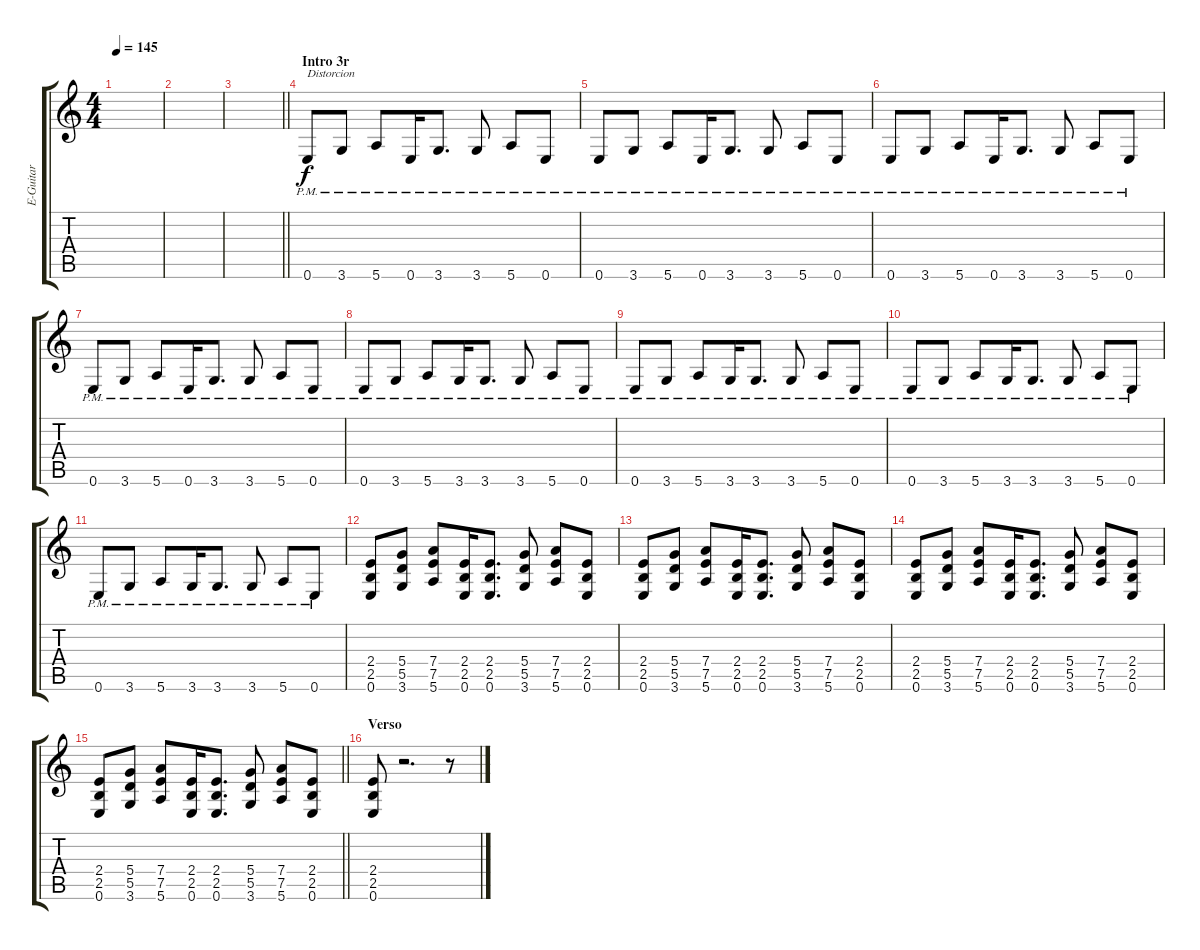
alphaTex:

\track ("E-Guitar" "E-Guitar") {instrument acousticguitarsteel}
\staff {score tabs}
\tuning (E4 B3 G3 D3 A2 E2) {hide}
\ts (4 4)
\tempo 145
\clef g2
\ks c
|
|
\barLineRight lightlight
|
\section ("" "Intro 3r")
0.6{pm}.8{txt "Distorcion" instrument overdrivenguitar} 3.6{pm}.8 5.6{pm}.8 0.6{pm}.16 3.6{pm}.8{d} 3.6{pm}.8 5.6{pm}.8 0.6{pm}.8 |
0.6{pm}.8 3.6{pm}.8 5.6{pm}.8 0.6{pm}.16 3.6{pm}.8{d} 3.6{pm}.8 5.6{pm}.8 0.6{pm}.8 |
0.6{pm}.8 3.6{pm}.8 5.6{pm}.8 0.6{pm}.16 3.6{pm}.8{d} 3.6{pm}.8 5.6{pm}.8 0.6{pm}.8 |
0.6{pm}.8 3.6{pm}.8 5.6{pm}.8 0.6{pm}.16 3.6{pm}.8{d} 3.6{pm}.8 5.6{pm}.8 0.6{pm}.8 |
0.6{pm}.8 3.6{pm}.8 5.6{pm}.8 3.6{pm}.16 3.6{pm}.8{d} 3.6{pm}.8 5.6{pm}.8 0.6{pm}.8 |
0.6{pm}.8 3.6{pm}.8 5.6{pm}.8 3.6{pm}.16 3.6{pm}.8{d} 3.6{pm}.8 5.6{pm}.8 0.6{pm}.8 |
0.6{pm}.8 3.6{pm}.8 5.6{pm}.8 3.6{pm}.16 3.6{pm}.8{d} 3.6{pm}.8 5.6{pm}.8 0.6{pm}.8 |
0.6{pm}.8 3.6{pm}.8 5.6{pm}.8 3.6{pm}.16 3.6{pm}.8{d} 3.6{pm}.8 5.6{pm}.8 0.6{pm}.8 |
(2.4 2.5 0.6).8 (5.4 5.5 3.6).8 (7.4 7.5 5.6).8 (2.4 2.5 0.6).16 (2.4 2.5 0.6).8{d} (5.4 5.5 3.6).8 (7.4 7.5 5.6).8 (2.4 2.5 0.6).8 |
(2.4 2.5 0.6).8 (5.4 5.5 3.6).8 (7.4 7.5 5.6).8 (2.4 2.5 0.6).16 (2.4 2.5 0.6).8{d} (5.4 5.5 3.6).8 (7.4 7.5 5.6).8 (2.4 2.5 0.6).8 |
(2.4 2.5 0.6).8 (5.4 5.5 3.6).8 (7.4 7.5 5.6).8 (2.4 2.5 0.6).16 (2.4 2.5 0.6).8{d} (5.4 5.5 3.6).8 (7.4 7.5 5.6).8 (2.4 2.5 0.6).8 |
\barLineRight lightlight
(2.4 2.5 0.6).8 (5.4 5.5 3.6).8 (7.4 7.5 5.6).8 (2.4 2.5 0.6).16 (2.4 2.5 0.6).8{d} (5.4 5.5 3.6).8 (7.4 7.5 5.6).8 (2.4 2.5 0.6).8 |
\section ("" "Verso")
(2.4 2.5 0.6).8 r.2{d} r.8
